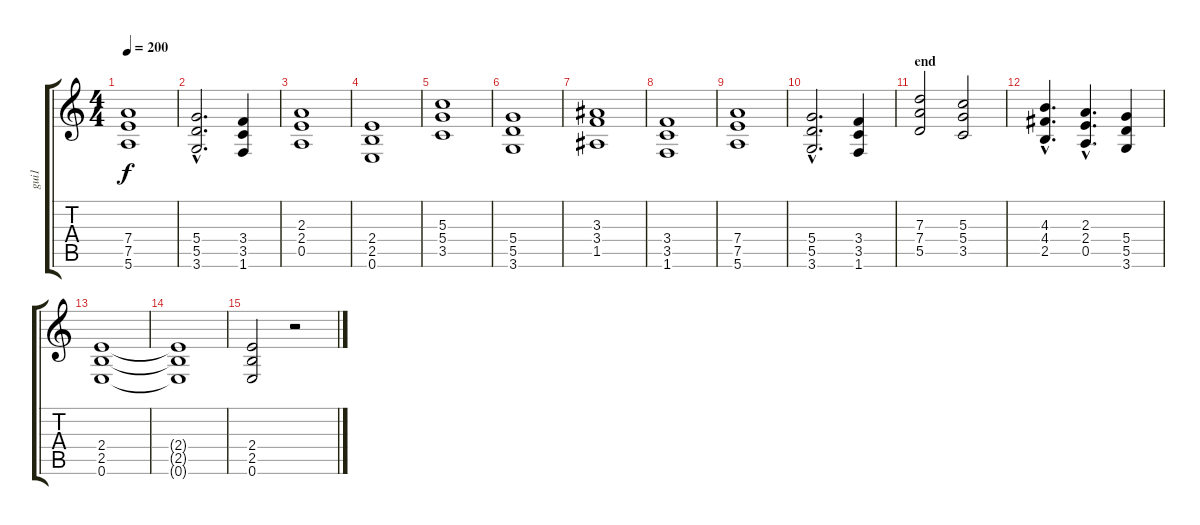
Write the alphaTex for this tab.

\track ("gui1" "gui1") {instrument distortionguitar}
\staff {score tabs}
\tuning (E4 B3 G3 D3 A2 E2) {hide}
\ts (4 4)
\tempo 200
\clef g2
\ks c
(7.4 7.5 5.6).1{dy f} |
(5.4{hac} 5.5{hac} 3.6{hac}).2{d} (3.4 3.5 1.6).4 |
(2.3 2.4 0.5).1 |
(2.4 2.5 0.6).1 |
(5.3 5.4 3.5).1 |
(5.4 5.5 3.6).1 |
(3.3 3.4 1.5).1 |
(3.4 3.5 1.6).1 |
(7.4 7.5 5.6).1 |
(5.4{hac} 5.5{hac} 3.6{hac}).2{d} (3.4 3.5 1.6).4 |
\section ("" "end")
(7.3 7.4 5.5).2 (5.3 5.4 3.5).2 |
(4.3{hac} 4.4{hac} 2.5{hac}).4{d} (2.3{hac} 2.4{hac} 0.5{hac}).4{d} (5.4 5.5 3.6).4 |
(2.4 2.5 0.6).1 |
(2.4{t} 2.5{t} 0.6{t}).1 |
(2.4 2.5 0.6).2 r.2
